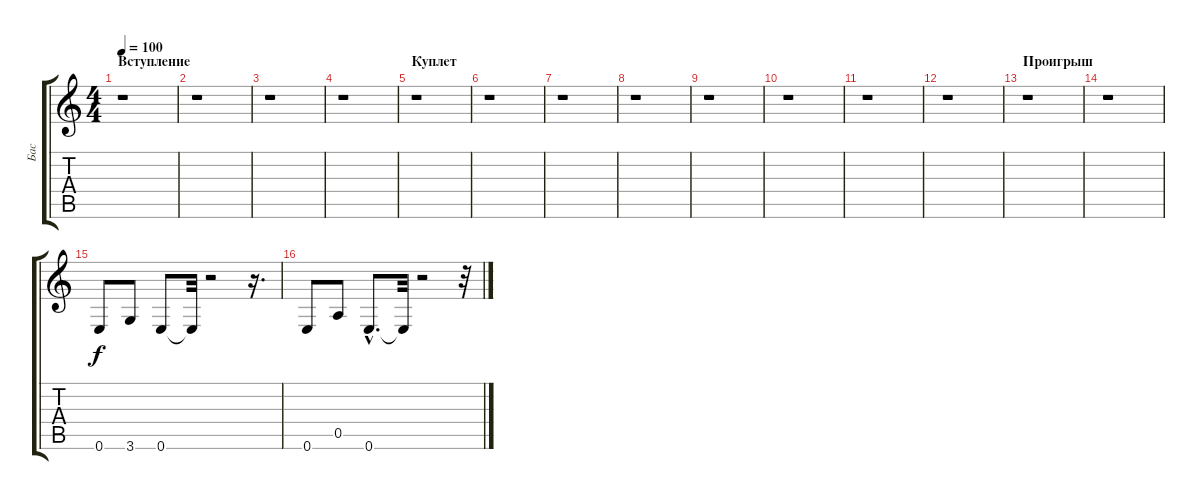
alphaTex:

\track ("Бас" "Бас") {instrument electricbassfinger}
\staff {score tabs}
\tuning (E4 B3 G3 D3 A2 E2) {hide}
\ts (4 4)
\section ("" "Вступление")
\tempo 100
\clef g2
\ks c
r.1{dy f instrument electricbassfinger} |
r.1 |
r.1 |
r.1 |
\section ("" "Куплет")
r.1 |
r.1 |
r.1 |
r.1 |
r.1 |
r.1 |
r.1 |
r.1 |
\section ("" "Проигрыш")
r.1 |
r.1 |
0.6.8 3.6.8 0.6.8 0.6{t}.32 r.2 r.16{d} |
0.6.8 0.5.8 0.6{hac}.8{d} 0.6{t}.32 r.2 r.32
